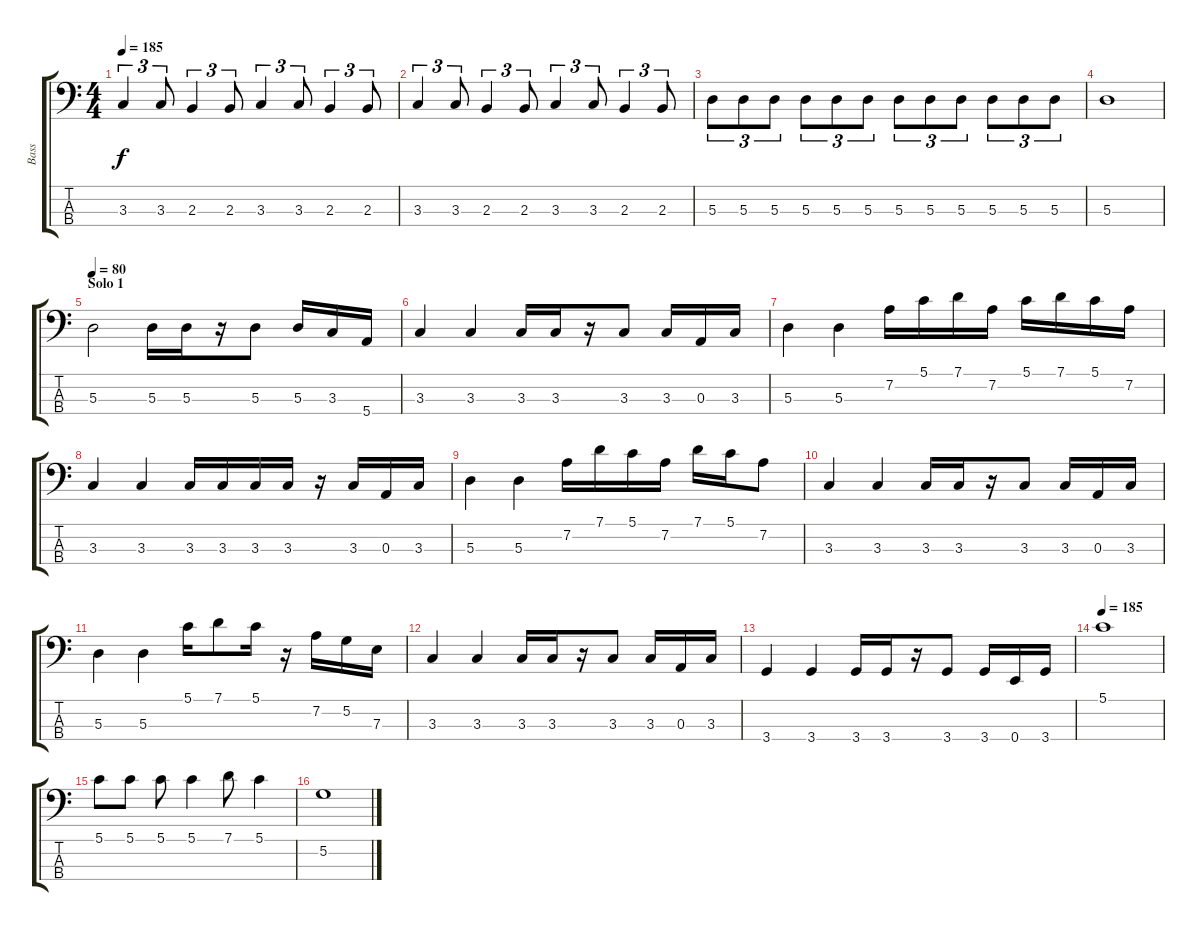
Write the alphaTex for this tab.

\track ("Bass" "Bass") {instrument electricbassfinger}
\staff {score tabs}
\tuning (G2 D2 A1 E1) {hide}
\ts (4 4)
\tempo 185
\clef f4
\ks c
3.3.4{tu (3 2) dy f} 3.3.8{tu (3 2)} 2.3.4{tu (3 2)} 2.3.8{tu (3 2)} 3.3.4{tu (3 2)} 3.3.8{tu (3 2)} 2.3.4{tu (3 2)} 2.3.8{tu (3 2)} |
3.3.4{tu (3 2)} 3.3.8{tu (3 2)} 2.3.4{tu (3 2)} 2.3.8{tu (3 2)} 3.3.4{tu (3 2)} 3.3.8{tu (3 2)} 2.3.4{tu (3 2)} 2.3.8{tu (3 2)} |
5.3.8{tu (3 2)} 5.3.8{tu (3 2)} 5.3.8{tu (3 2)} 5.3.8{tu (3 2)} 5.3.8{tu (3 2)} 5.3.8{tu (3 2)} 5.3.8{tu (3 2)} 5.3.8{tu (3 2)} 5.3.8{tu (3 2)} 5.3.8{tu (3 2)} 5.3.8{tu (3 2)} 5.3.8{tu (3 2)} |
5.3.1 |
\section ("" "Solo 1")
\tempo 80
5.3.2 5.3.16 5.3.16 r.16 5.3.8 5.3.16 3.3.16 5.4.16 |
3.3.4 3.3.4 3.3.16 3.3.16 r.16 3.3.8 3.3.16 0.3.16 3.3.16 |
5.3.4 5.3.4 7.2.16 5.1.16 7.1.16 7.2.16 5.1.16 7.1.16 5.1.16 7.2.16 |
3.3.4 3.3.4 3.3.16 3.3.16 3.3.16 3.3.16 r.16 3.3.16 0.3.16 3.3.16 |
5.3.4 5.3.4 7.2.16 7.1.16 5.1.16 7.2.16 7.1.16 5.1.16 7.2.8 |
3.3.4 3.3.4 3.3.16 3.3.16 r.16 3.3.8 3.3.16 0.3.16 3.3.16 |
5.3.4 5.3.4 5.1.16 7.1.8 5.1.16 r.16 7.2.16 5.2.16 7.3.16 |
3.3.4 3.3.4 3.3.16 3.3.16 r.16 3.3.8 3.3.16 0.3.16 3.3.16 |
3.4.4 3.4.4 3.4.16 3.4.16 r.16 3.4.8 3.4.16 0.4.16 3.4.16 |
\tempo 185
5.1.1 |
5.1.8 5.1.8 5.1.8 5.1.4 7.1.8 5.1.4 |
5.2.1
